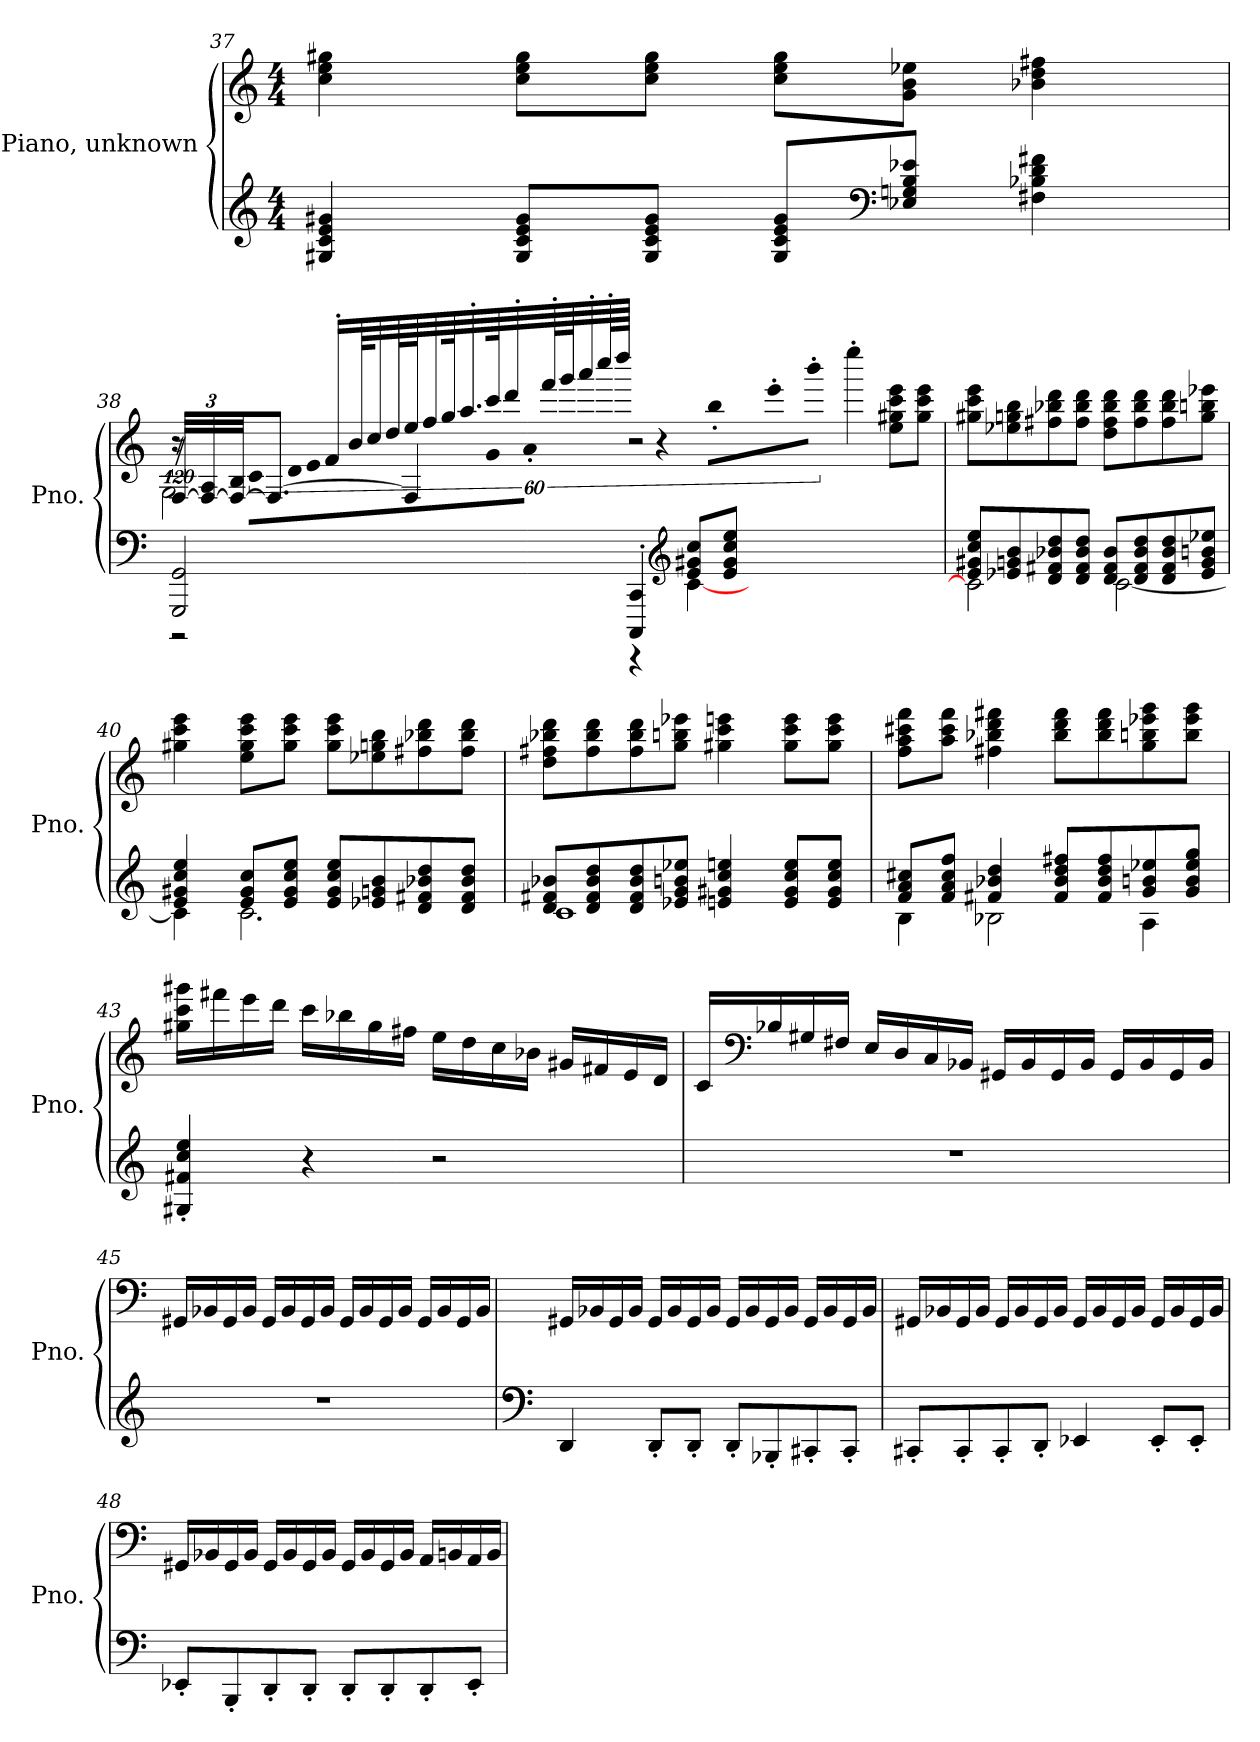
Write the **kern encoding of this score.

**kern	**kern
*part1	*part1
*staff2	*staff1
*I"Piano, unknown	*
*I'Pno.	*
*clefG2	*clefG2
*k[]	*k[]
*M4/4	*M4/4
=37	=37
4G#X/ 4c/ 4e/ 4g#X/	4cc\ 4ee\ 4gg#X\
8G#/ 8c/ 8e/ 8g#/L	8cc\ 8ee\ 8gg#\L
8G#/ 8c/ 8e/ 8g#/J	8cc\ 8ee\ 8gg#\J
8G#/ 8c/ 8e/ 8g#/L	8cc\ 8ee\ 8gg#\L
*clefF4	*
8E-X/ 8Gn/ 8B/ 8e-X/J	8g\ 8b\ 8ee-X\J
4F#X\ 4B-X\ 4d\ 4f#X\	4b-X\ 4dd\ 4ff#X\
!!LO:PB:g=z
=38	=38
*^	*^
!	!	!	!LO:N:vis=16
*	*	*	*^
*	*	*	*	*Xbrackettup
*	*	*	*	*^
2GGG/ 2GG/	2r	8r	1920%107r	[48F/LLL	2G\
.	.	.	.	48F/_ 48A/	.
.	.	.	.	48F/_ 48B/JJ	.
!	!	!	!LO:N:vis=32	!	!
.	.	.	1920%53c\LLL	.	.
.	.	.	.	8.F/J_	.
!	!	!	!LO:N:vis=32	!	!
.	.	.	1920%53d\	.	.
!	!	!	!LO:N:vis=32	!	!
.	.	.	1920%53e\	.	.
.	.	16f'/LL	.	.	.
.	.	.	1920ryy	.	.
!	!	!	!LO:N:vis=32	!	!
.	.	.	1920%53g\J	.	.
!	!	!	!LO:N:vis=16	!	!
.	.	.	1920%107a'\JJ	.	.
.	.	64b/KL	.	.	.
.	.	32cc/	.	.	.
!	!	!	!LO:N:vis=8	!	!
.	.	.	640%71r	.	.
.	.	64dd/L	.	.	.
.	.	64ee/J	.	4F/]	.
.	.	32ff/	.	.	.
.	.	64gg/K	.	.	.
.	.	32.aa'/	.	.	.
!	!	!	!LO:N:vis=16	!	!
.	.	.	1920%107bb'\LL	.	.
.	.	64ccc/K	.	.	.
.	.	32ddd'/	.	.	.
!	!	!	!LO:N:vis=16	!	!
.	.	.	1920%107eee'\	.	.
.	.	64fff'/L	.	.	.
.	.	64ggg/J	.	.	.
.	.	32aaa'/	.	.	.
!	!	!	!LO:N:vis=16	!	!
.	.	.	1920%107bbb'\JJ	.	.
.	.	64cccc'/L	.	.	.
.	.	64dddd/JJJJ	.	.	.
4CCC/' 4CC/'	4r	2r	.	2r	2r
.	.	.	4eeee'\	.	.
*clefG2	*	*	*	*	*
8e/ 8g#X/ 8cc/L	[4c\	.	.	.	.
.	.	.	8ee\ 8gg#X\ 8ccc\ 8eee\L	.	.
8e/ 8g#/ 8cc/ 8ee/J	.	.	.	.	.
.	.	.	8gg#\ 8ccc\ 8eee\J	.	.
1920ryy	1920ryy	1920ryy	.	1920ryy	1920ryy
*	*	*v	*v	*v	*v
!!LO:LB:g=z
=39	=39	=39
8e/ 8g#X/ 8cc/ 8ee/L	2c\]	8gg#X\ 8ccc\ 8eee\L
8e-X/ 8gn/ 8b/	.	8ee-X\ 8ggn\ 8bb\
8d/ 8f#X/ 8b-X/ 8dd/	.	8ff#X\ 8bb-X\ 8ddd\
8d/ 8f#/ 8b-/ 8dd/J	.	8ff#\ 8bb-\ 8ddd\J
8d/ 8f#/ 8b-/L	[2c\	8dd\ 8ff#\ 8bb-\ 8ddd\L
8d/ 8f#/ 8b-/ 8dd/	.	8ff#\ 8bb-\ 8ddd\
8d/ 8f#/ 8b-/ 8dd/	.	8ff#\ 8bb-\ 8ddd\
8e-/ 8g/ 8bn/ 8ee-X/J	.	8gg\ 8bbn\ 8eee-X\J
=40	=40	=40
4e/ 4g#X/ 4cc/ 4ee/	4c\]	4gg#X\ 4ccc\ 4eee\
8e/ 8g#/ 8cc/L	2.c\	8ee\ 8gg#\ 8ccc\ 8eee\L
8e/ 8g#/ 8cc/ 8ee/J	.	8gg#\ 8ccc\ 8eee\J
8e/ 8g#/ 8cc/ 8ee/L	.	8gg#\ 8ccc\ 8eee\L
8e-X/ 8gn/ 8b/	.	8ee-X\ 8ggn\ 8bb\
8d/ 8f#X/ 8b-X/ 8dd/	.	8ff#X\ 8bb-X\ 8ddd\
8d/ 8f#/ 8b-/ 8dd/J	.	8ff#\ 8bb-\ 8ddd\J
=41	=41	=41
8d/ 8f#X/ 8b-X/L	1c	8dd\ 8ff#X\ 8bb-X\ 8ddd\L
8d/ 8f#/ 8b-/ 8dd/	.	8ff#\ 8bb-\ 8ddd\
8d/ 8f#/ 8b-/ 8dd/	.	8ff#\ 8bb-\ 8ddd\
8e-X/ 8g/ 8bn/ 8ee-X/J	.	8gg\ 8bbn\ 8eee-X\J
4en/ 4g#X/ 4cc/ 4een/	.	4gg#X\ 4ccc\ 4eeen\
8e/ 8g#/ 8cc/ 8ee/L	.	8gg#\ 8ccc\ 8eee\L
8e/ 8g#/ 8cc/ 8ee/J	.	8gg#\ 8ccc\ 8eee\J
!!LO:LB:g=z
=42	=42	=42
8f/ 8a/ 8cc#X/L	4B\	8ff\ 8aa\ 8ccc#X\ 8fff\L
8f/ 8a/ 8cc#/ 8ff/J	.	8aa\ 8ccc#\ 8fff\J
4f#X/ 4b-X/ 4dd/	2B-X\	4ff#X\ 4bb-X\ 4ddd\ 4fff#X\
8f#/ 8b-/ 8dd/ 8ff#X/L	.	8bb-\ 8ddd\ 8fff#\L
8f#/ 8b-/ 8dd/ 8ff#/	.	8bb-\ 8ddd\ 8fff#\
8g/ 8bn/ 8ee-X/	4A\	8gg\ 8bbn\ 8eee-X\ 8ggg\
8g/ 8b/ 8ee-/ 8gg/J	.	8bb\ 8eee-\ 8ggg\J
*v	*v	*
=43	=43
4G#X/' 4f#X/' 4cc/' 4ee/'	16gg#X\ 16ccc\ 16ggg#X\LL
.	16fff#X\
.	16eee\
.	16ddd\JJ
4r	16ccc\LL
.	16bb-X\
.	16gg#\
.	16ff#X\JJ
2r	16ee\LL
.	16dd\
.	16cc\
.	16b-X\JJ
.	16g#X/LL
.	16f#X/
.	16e/
.	16d/JJ
!!LO:LB:g=z
=44	=44
1r	16c/LL
*	*clefF4
.	16B-X/
.	16G#X/
.	16F#X/JJ
.	16E/LL
.	16D/
.	16C/
.	16BB-X/JJ
.	16GG#X/LL
.	16BB-/
.	16GG#/
.	16BB-/JJ
.	16GG#/LL
.	16BB-/
.	16GG#/
.	16BB-/JJ
=45	=45
1r	16GG#X/LL
.	16BB-X/
.	16GG#/
.	16BB-/JJ
.	16GG#/LL
.	16BB-/
.	16GG#/
.	16BB-/JJ
.	16GG#/LL
.	16BB-/
.	16GG#/
.	16BB-/JJ
.	16GG#/LL
.	16BB-/
.	16GG#/
.	16BB-/JJ
!!LO:LB:g=z
=46	=46
*clefF4	*
4DD/	16GG#X/LL
.	16BB-X/
.	16GG#/
.	16BB-/JJ
8DD'/L	16GG#/LL
.	16BB-/
8DD'/J	16GG#/
.	16BB-/JJ
8DD'/L	16GG#/LL
.	16BB-/
8BBB-X'/	16GG#/
.	16BB-/JJ
8CC#X'/	16GG#/LL
.	16BB-/
8CC#'/J	16GG#/
.	16BB-/JJ
=47	=47
8CC#X'/L	16GG#X/LL
.	16BB-X/
8CC#'/	16GG#/
.	16BB-/JJ
8CC#'/	16GG#/LL
.	16BB-/
8DD'/J	16GG#/
.	16BB-/JJ
4EE-X/	16GG#/LL
.	16BB-/
.	16GG#/
.	16BB-/JJ
8EE-'/L	16GG#/LL
.	16BB-/
8EE-'/J	16GG#/
.	16BB-/JJ
!!LO:LB:g=z
=48	=48
8EE-X'/L	16GG#X/LL
.	16BB-X/
8BBB'/	16GG#/
.	16BB-/JJ
8DD'/	16GG#/LL
.	16BB-/
8DD'/J	16GG#/
.	16BB-/JJ
8DD'/L	16GG#/LL
.	16BB-/
8DD'/	16GG#/
.	16BB-/JJ
8DD'/	16AA/LL
.	16BBn/
8EE-'/J	16AA/
.	16BB/JJ
=	=
*-	*-
